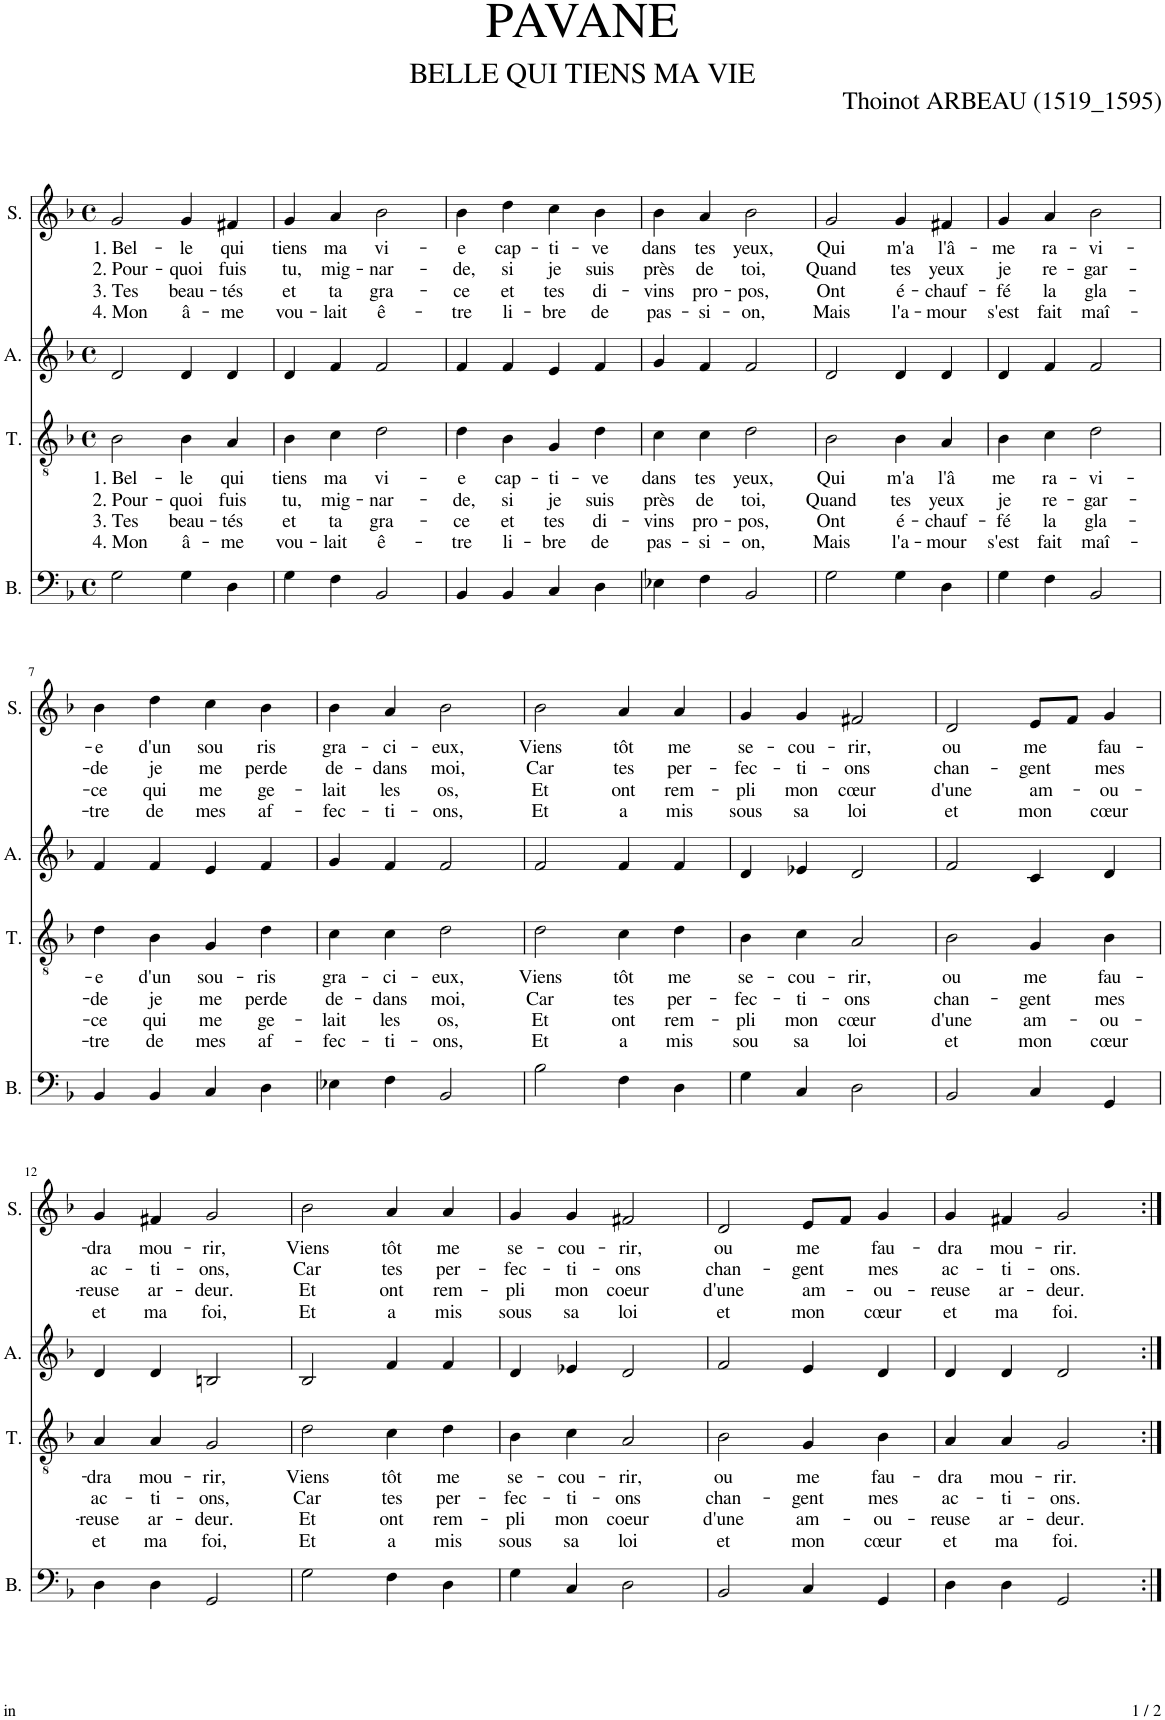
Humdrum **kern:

**kern	**kern	**text	**text	**text	**text	**kern	**kern	**text	**text	**text	**text
*part4	*part3	*part3	*part3	*part3	*part3	*part2	*part1	*part1	*part1	*part1	*part1
*staff4	*staff3	*staff3	*staff3	*staff3	*staff3	*staff2	*staff1	*staff1	*staff1	*staff1	*staff1
*I"B.	*I"T.	*	*	*	*	*I"A.	*I"S.	*	*	*	*
*I'B.	*I'T.	*	*	*	*	*I'A.	*I'S.	*	*	*	*
*clefF4	*clefGv2	*	*	*	*	*clefG2	*clefG2	*	*	*	*
*k[b-]	*k[b-]	*	*	*	*	*k[b-]	*k[b-]	*	*	*	*
*M4/4	*M4/4	*	*	*	*	*M4/4	*M4/4	*	*	*	*
*met(c)	*met(c)	*	*	*	*	*met(c)	*met(c)	*	*	*	*
=1	=1	=1	=1	=1	=1	=1	=1	=1	=1	=1	=1
!	!	!LO:LY:b	!LO:LY:b	!LO:LY:b	!LO:LY:b	!	!	!LO:LY:b	!LO:LY:b	!LO:LY:b	!LO:LY:b
2G\	2B-\	1. Bel-	2. Pour-	3. Tes	4. Mon	2d/	2g/	1. Bel-	2. Pour-	3. Tes	4. Mon
!	!	!LO:LY:b	!LO:LY:b	!LO:LY:b	!LO:LY:b	!	!	!LO:LY:b	!LO:LY:b	!LO:LY:b	!LO:LY:b
4G\	4B-\	-le	-quoi	beau-	â-	4d/	4g/	-le	-quoi	beau-	â-
!	!	!LO:LY:b	!LO:LY:b	!LO:LY:b	!LO:LY:b	!	!	!LO:LY:b	!LO:LY:b	!LO:LY:b	!LO:LY:b
4D\	4A/	qui	fuis	-tés	-me	4d/	4f#X/	qui	fuis	-tés	-me
=2	=2	=2	=2	=2	=2	=2	=2	=2	=2	=2	=2
!	!	!LO:LY:b	!LO:LY:b	!LO:LY:b	!LO:LY:b	!	!	!LO:LY:b	!LO:LY:b	!LO:LY:b	!LO:LY:b
4G\	4B-\	tiens	tu,	et	vou-	4d/	4g/	tiens	tu,	et	vou-
!	!	!LO:LY:b	!LO:LY:b	!LO:LY:b	!LO:LY:b	!	!	!LO:LY:b	!LO:LY:b	!LO:LY:b	!LO:LY:b
4F\	4c\	ma	mig-	ta	-lait	4f/	4a/	ma	mig-	ta	-lait
!	!	!LO:LY:b	!LO:LY:b	!LO:LY:b	!LO:LY:b	!	!	!LO:LY:b	!LO:LY:b	!LO:LY:b	!LO:LY:b
2BB-/	2d\	vi-	-nar-	gra-	ê-	2f/	2b-\	vi-	-nar-	gra-	ê-
=3	=3	=3	=3	=3	=3	=3	=3	=3	=3	=3	=3
!	!	!LO:LY:b	!LO:LY:b	!LO:LY:b	!LO:LY:b	!	!	!LO:LY:b	!LO:LY:b	!LO:LY:b	!LO:LY:b
4BB-/	4d\	-e	-de,	-ce	-tre	4f/	4b-\	-e	-de,	-ce	-tre
!	!	!LO:LY:b	!LO:LY:b	!LO:LY:b	!LO:LY:b	!	!	!LO:LY:b	!LO:LY:b	!LO:LY:b	!LO:LY:b
4BB-/	4B-\	cap-	si	et	li-	4f/	4dd\	cap-	si	et	li-
!	!	!LO:LY:b	!LO:LY:b	!LO:LY:b	!LO:LY:b	!	!	!LO:LY:b	!LO:LY:b	!LO:LY:b	!LO:LY:b
4C/	4G/	-ti-	je	tes	-bre	4e/	4cc\	-ti-	je	tes	-bre
!	!	!LO:LY:b	!LO:LY:b	!LO:LY:b	!LO:LY:b	!	!	!LO:LY:b	!LO:LY:b	!LO:LY:b	!LO:LY:b
4D\	4d\	-ve	suis	di-	de	4f/	4b-\	-ve	suis	di-	de
=4	=4	=4	=4	=4	=4	=4	=4	=4	=4	=4	=4
!	!	!LO:LY:b	!LO:LY:b	!LO:LY:b	!LO:LY:b	!	!	!LO:LY:b	!LO:LY:b	!LO:LY:b	!LO:LY:b
4E-X\	4c\	dans	près	-vins	pas-	4g/	4b-\	dans	près	-vins	pas-
!	!	!LO:LY:b	!LO:LY:b	!LO:LY:b	!LO:LY:b	!	!	!LO:LY:b	!LO:LY:b	!LO:LY:b	!LO:LY:b
4F\	4c\	tes	de	pro-	-si-	4f/	4a/	tes	de	pro-	-si-
!	!	!LO:LY:b	!LO:LY:b	!LO:LY:b	!LO:LY:b	!	!	!LO:LY:b	!LO:LY:b	!LO:LY:b	!LO:LY:b
2BB-/	2d\	yeux,	toi,	-pos,	-on,	2f/	2b-\	yeux,	toi,	-pos,	-on,
=5	=5	=5	=5	=5	=5	=5	=5	=5	=5	=5	=5
!	!	!LO:LY:b	!LO:LY:b	!LO:LY:b	!LO:LY:b	!	!	!LO:LY:b	!LO:LY:b	!LO:LY:b	!LO:LY:b
2G\	2B-\	Qui	Quand	Ont	Mais	2d/	2g/	Qui	Quand	Ont	Mais
!	!	!LO:LY:b	!LO:LY:b	!LO:LY:b	!LO:LY:b	!	!	!LO:LY:b	!LO:LY:b	!LO:LY:b	!LO:LY:b
4G\	4B-\	m'a	tes	é-	l'a-	4d/	4g/	m'a	tes	é-	l'a-
!	!	!LO:LY:b	!LO:LY:b	!LO:LY:b	!LO:LY:b	!	!	!LO:LY:b	!LO:LY:b	!LO:LY:b	!LO:LY:b
4D\	4A/	l'â	yeux	-chauf-	-mour	4d/	4f#X/	l'â-	yeux	-chauf-	-mour
=6	=6	=6	=6	=6	=6	=6	=6	=6	=6	=6	=6
!	!	!LO:LY:b	!LO:LY:b	!LO:LY:b	!LO:LY:b	!	!	!LO:LY:b	!LO:LY:b	!LO:LY:b	!LO:LY:b
4G\	4B-\	me	je	-fé	s'est	4d/	4g/	-me	je	-fé	s'est
!	!	!LO:LY:b	!LO:LY:b	!LO:LY:b	!LO:LY:b	!	!	!LO:LY:b	!LO:LY:b	!LO:LY:b	!LO:LY:b
4F\	4c\	ra-	re-	la	fait	4f/	4a/	ra-	re-	la	fait
!	!	!LO:LY:b	!LO:LY:b	!LO:LY:b	!LO:LY:b	!	!	!LO:LY:b	!LO:LY:b	!LO:LY:b	!LO:LY:b
2BB-/	2d\	-vi-	-gar-	gla-	maî-	2f/	2b-\	-vi-	-gar-	gla-	maî-
!!LO:LB:g=z
=7	=7	=7	=7	=7	=7	=7	=7	=7	=7	=7	=7
!	!	!LO:LY:b	!LO:LY:b	!LO:LY:b	!LO:LY:b	!	!	!LO:LY:b	!LO:LY:b	!LO:LY:b	!LO:LY:b
4BB-/	4d\	-e	-de	-ce	-tre	4f/	4b-\	-e	-de	-ce	-tre
!	!	!LO:LY:b	!LO:LY:b	!LO:LY:b	!LO:LY:b	!	!	!LO:LY:b	!LO:LY:b	!LO:LY:b	!LO:LY:b
4BB-/	4B-\	d'un	je	qui	de	4f/	4dd\	d'un	je	qui	de
!	!	!LO:LY:b	!LO:LY:b	!LO:LY:b	!LO:LY:b	!	!	!LO:LY:b	!LO:LY:b	!LO:LY:b	!LO:LY:b
4C/	4G/	sou-	me	me	mes	4e/	4cc\	sou	me	me	mes
!	!	!LO:LY:b	!LO:LY:b	!LO:LY:b	!LO:LY:b	!	!	!LO:LY:b	!LO:LY:b	!LO:LY:b	!LO:LY:b
4D\	4d\	-ris	perde	ge-	af-	4f/	4b-\	ris	perde	ge-	af-
=8	=8	=8	=8	=8	=8	=8	=8	=8	=8	=8	=8
!	!	!LO:LY:b	!LO:LY:b	!LO:LY:b	!LO:LY:b	!	!	!LO:LY:b	!LO:LY:b	!LO:LY:b	!LO:LY:b
4E-X\	4c\	gra-	de-	-lait	-fec-	4g/	4b-\	gra-	de-	-lait	-fec-
!	!	!LO:LY:b	!LO:LY:b	!LO:LY:b	!LO:LY:b	!	!	!LO:LY:b	!LO:LY:b	!LO:LY:b	!LO:LY:b
4F\	4c\	-ci-	-dans	les	-ti-	4f/	4a/	-ci-	-dans	les	-ti-
!	!	!LO:LY:b	!LO:LY:b	!LO:LY:b	!LO:LY:b	!	!	!LO:LY:b	!LO:LY:b	!LO:LY:b	!LO:LY:b
2BB-/	2d\	-eux,	moi,	os,	-ons,	2f/	2b-\	-eux,	moi,	os,	-ons,
=9	=9	=9	=9	=9	=9	=9	=9	=9	=9	=9	=9
!	!	!LO:LY:b	!LO:LY:b	!LO:LY:b	!LO:LY:b	!	!	!LO:LY:b	!LO:LY:b	!LO:LY:b	!LO:LY:b
2B-\	2d\	Viens	Car	Et	Et	2f/	2b-\	Viens	Car	Et	Et
!	!	!LO:LY:b	!LO:LY:b	!LO:LY:b	!LO:LY:b	!	!	!LO:LY:b	!LO:LY:b	!LO:LY:b	!LO:LY:b
4F\	4c\	tôt	tes	ont	a	4f/	4a/	tôt	tes	ont	a
!	!	!LO:LY:b	!LO:LY:b	!LO:LY:b	!LO:LY:b	!	!	!LO:LY:b	!LO:LY:b	!LO:LY:b	!LO:LY:b
4D\	4d\	me	per-	rem-	mis	4f/	4a/	me	per-	rem-	mis
=10	=10	=10	=10	=10	=10	=10	=10	=10	=10	=10	=10
!	!	!LO:LY:b	!LO:LY:b	!LO:LY:b	!LO:LY:b	!	!	!LO:LY:b	!LO:LY:b	!LO:LY:b	!LO:LY:b
4G\	4B-\	se-	-fec-	-pli	sou	4d/	4g/	se-	-fec-	-pli	sous
!	!	!LO:LY:b	!LO:LY:b	!LO:LY:b	!LO:LY:b	!	!	!LO:LY:b	!LO:LY:b	!LO:LY:b	!LO:LY:b
4C/	4c\	-cou-	-ti-	mon	sa	4e-X/	4g/	-cou-	-ti-	mon	sa
!	!	!LO:LY:b	!LO:LY:b	!LO:LY:b	!LO:LY:b	!	!	!LO:LY:b	!LO:LY:b	!LO:LY:b	!LO:LY:b
2D\	2A/	-rir,	-ons	cœur	loi	2d/	2f#X/	-rir,	-ons	cœur	loi
=11	=11	=11	=11	=11	=11	=11	=11	=11	=11	=11	=11
!	!	!LO:LY:b	!LO:LY:b	!LO:LY:b	!LO:LY:b	!	!	!LO:LY:b	!LO:LY:b	!LO:LY:b	!LO:LY:b
2BB-/	2B-\	ou	chan-	d'une	et	2f/	2d/	ou	chan-	d'une	et
!	!	!LO:LY:b	!LO:LY:b	!LO:LY:b	!LO:LY:b	!	!	!LO:LY:b	!LO:LY:b	!LO:LY:b	!LO:LY:b
4C/	4G/	me	-gent	am-	mon	4c/	8e/L	me	-gent	am-	mon
.	.	.	.	.	.	.	8f/J	.	.	.	.
!	!	!LO:LY:b	!LO:LY:b	!LO:LY:b	!LO:LY:b	!	!	!LO:LY:b	!LO:LY:b	!LO:LY:b	!LO:LY:b
4GG/	4B-\	fau-	mes	-ou-	cœur	4d/	4g/	fau-	mes	-ou-	cœur
!!LO:LB:g=z
=12	=12	=12	=12	=12	=12	=12	=12	=12	=12	=12	=12
!	!	!LO:LY:b	!LO:LY:b	!LO:LY:b	!LO:LY:b	!	!	!LO:LY:b	!LO:LY:b	!LO:LY:b	!LO:LY:b
4D\	4A/	-dra	ac-	-reuse	et	4d/	4g/	-dra	ac-	-reuse	et
!	!	!LO:LY:b	!LO:LY:b	!LO:LY:b	!LO:LY:b	!	!	!LO:LY:b	!LO:LY:b	!LO:LY:b	!LO:LY:b
4D\	4A/	mou-	-ti-	ar-	ma	4d/	4f#X/	mou-	-ti-	ar-	ma
!	!	!LO:LY:b	!LO:LY:b	!LO:LY:b	!LO:LY:b	!	!	!LO:LY:b	!LO:LY:b	!LO:LY:b	!LO:LY:b
2GG/	2G/	-rir,	-ons,	-deur.	foi,	2Bn/	2g/	-rir,	-ons,	-deur.	foi,
=13	=13	=13	=13	=13	=13	=13	=13	=13	=13	=13	=13
!	!	!LO:LY:b	!LO:LY:b	!LO:LY:b	!LO:LY:b	!	!	!LO:LY:b	!LO:LY:b	!LO:LY:b	!LO:LY:b
2G\	2d\	Viens	Car	Et	Et	2B-/	2b-\	Viens	Car	Et	Et
!	!	!LO:LY:b	!LO:LY:b	!LO:LY:b	!LO:LY:b	!	!	!LO:LY:b	!LO:LY:b	!LO:LY:b	!LO:LY:b
4F\	4c\	tôt	tes	ont	a	4f/	4a/	tôt	tes	ont	a
!	!	!LO:LY:b	!LO:LY:b	!LO:LY:b	!LO:LY:b	!	!	!LO:LY:b	!LO:LY:b	!LO:LY:b	!LO:LY:b
4D\	4d\	me	per-	rem-	mis	4f/	4a/	me	per-	rem-	mis
=14	=14	=14	=14	=14	=14	=14	=14	=14	=14	=14	=14
!	!	!LO:LY:b	!LO:LY:b	!LO:LY:b	!LO:LY:b	!	!	!LO:LY:b	!LO:LY:b	!LO:LY:b	!LO:LY:b
4G\	4B-\	se-	-fec-	-pli	sous	4d/	4g/	se-	-fec-	-pli	sous
!	!	!LO:LY:b	!LO:LY:b	!LO:LY:b	!LO:LY:b	!	!	!LO:LY:b	!LO:LY:b	!LO:LY:b	!LO:LY:b
4C/	4c\	-cou-	-ti-	mon	sa	4e-X/	4g/	-cou-	-ti-	mon	sa
!	!	!LO:LY:b	!LO:LY:b	!LO:LY:b	!LO:LY:b	!	!	!LO:LY:b	!LO:LY:b	!LO:LY:b	!LO:LY:b
2D\	2A/	-rir,	-ons	coeur	loi	2d/	2f#X/	-rir,	-ons	coeur	loi
=15	=15	=15	=15	=15	=15	=15	=15	=15	=15	=15	=15
!	!	!LO:LY:b	!LO:LY:b	!LO:LY:b	!LO:LY:b	!	!	!LO:LY:b	!LO:LY:b	!LO:LY:b	!LO:LY:b
2BB-/	2B-\	ou	chan-	d'une	et	2f/	2d/	ou	chan-	d'une	et
!	!	!LO:LY:b	!LO:LY:b	!LO:LY:b	!LO:LY:b	!	!	!LO:LY:b	!LO:LY:b	!LO:LY:b	!LO:LY:b
4C/	4G/	me	-gent	am-	mon	4e/	8e/L	me	-gent	am-	mon
.	.	.	.	.	.	.	8f/J	.	.	.	.
!	!	!LO:LY:b	!LO:LY:b	!LO:LY:b	!LO:LY:b	!	!	!LO:LY:b	!LO:LY:b	!LO:LY:b	!LO:LY:b
4GG/	4B-\	fau-	mes	-ou-	cœur	4d/	4g/	fau-	mes	-ou-	cœur
=16	=16	=16	=16	=16	=16	=16	=16	=16	=16	=16	=16
!	!	!LO:LY:b	!LO:LY:b	!LO:LY:b	!LO:LY:b	!	!	!LO:LY:b	!LO:LY:b	!LO:LY:b	!LO:LY:b
4D\	4A/	-dra	ac-	-reuse	et	4d/	4g/	-dra	ac-	-reuse	et
!	!	!LO:LY:b	!LO:LY:b	!LO:LY:b	!LO:LY:b	!	!	!LO:LY:b	!LO:LY:b	!LO:LY:b	!LO:LY:b
4D\	4A/	mou-	-ti-	ar-	ma	4d/	4f#X/	mou-	-ti-	ar-	ma
!	!	!LO:LY:b	!LO:LY:b	!LO:LY:b	!LO:LY:b	!	!	!LO:LY:b	!LO:LY:b	!LO:LY:b	!LO:LY:b
2GG/	2G/	-rir.	-ons.	-deur.	foi.	2d/	2g/	-rir.	-ons.	-deur.	foi.
=:|!	=:|!	=:|!	=:|!	=:|!	=:|!	=:|!	=:|!	=:|!	=:|!	=:|!	=:|!
*-	*-	*-	*-	*-	*-	*-	*-	*-	*-	*-	*-
